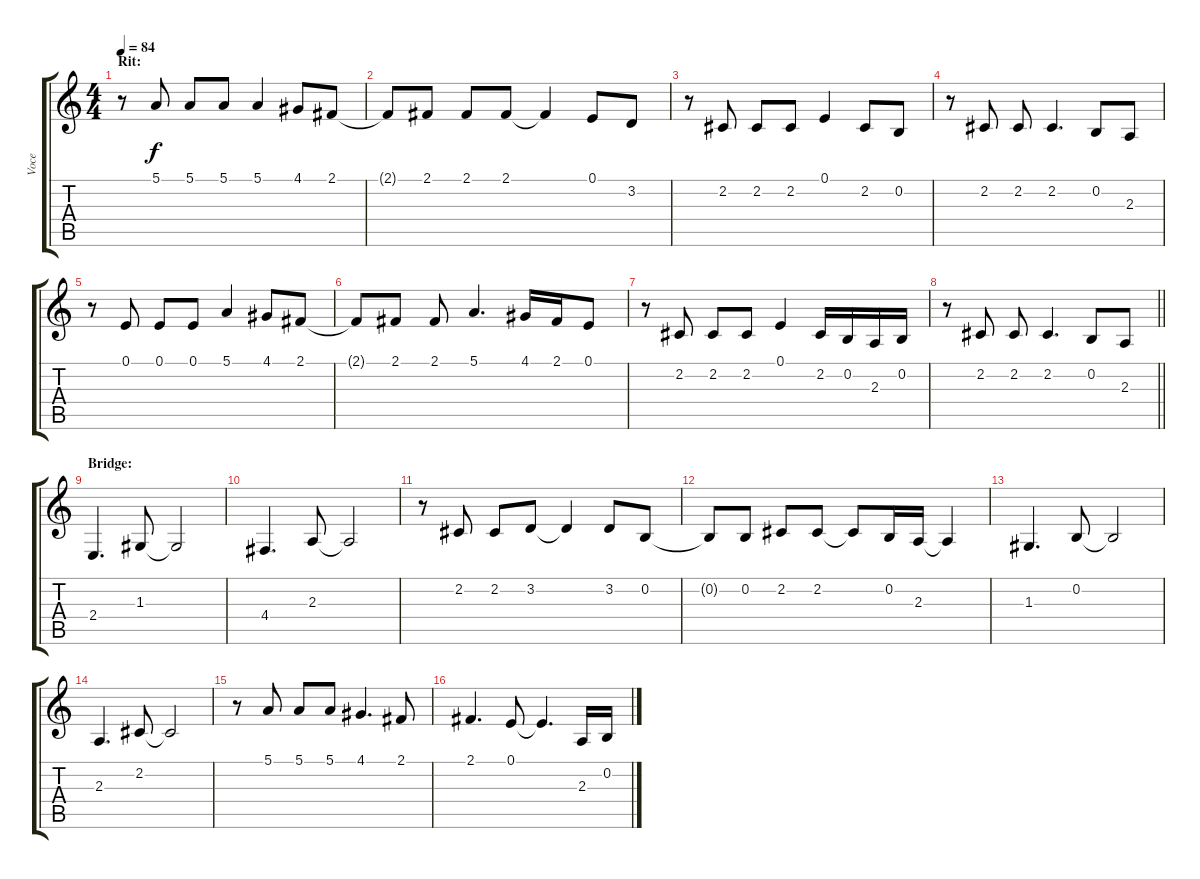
\track ("Voce" "Voce") {instrument clarinet}
\staff {score tabs}
\tuning (E4 B3 G3 D3 A2 E2) {hide}
\ts (4 4)
\section ("" "Rit:")
\tempo 84
\clef g2
\ks c
r.8{dy f} 5.1.8 5.1.8 5.1.8 5.1.4 4.1.8 2.1.8 |
2.1{t}.8 2.1.8 2.1.8 2.1.8 2.1{t}.4 0.1.8 3.2.8 |
r.8 2.2.8 2.2.8 2.2.8 0.1.4 2.2.8 0.2.8 |
r.8 2.2.8 2.2.8 2.2.4{d} 0.2.8 2.3.8 |
r.8 0.1.8 0.1.8 0.1.8 5.1.4 4.1.8 2.1.8 |
2.1{t}.8 2.1.8 2.1.8 5.1.4{d} 4.1.16 2.1.16 0.1.8 |
r.8 2.2.8 2.2.8 2.2.8 0.1.4 2.2.16 0.2.16 2.3.16 0.2.16 |
\barLineRight lightlight
r.8 2.2.8 2.2.8 2.2.4{d} 0.2.8 2.3.8 |
\section ("" "Bridge:")
2.4.4{d} 1.3.8 1.3{t}.2 |
4.4.4{d} 2.3.8 2.3{t}.2 |
r.8 2.2.8 2.2.8 3.2.8 3.2{t}.4 3.2.8 0.2.8 |
0.2{t}.8 0.2.8 2.2.8 2.2.8 2.2{t}.8 0.2.16 2.3.16 2.3{t}.4 |
1.3.4{d} 0.2.8 0.2{t}.2 |
2.3.4{d} 2.2.8 2.2{t}.2 |
r.8 5.1.8 5.1.8 5.1.8 4.1.4{d} 2.1.8 |
2.1.4{d} 0.1.8 0.1{t}.4{d} 2.3.16 0.2.16
